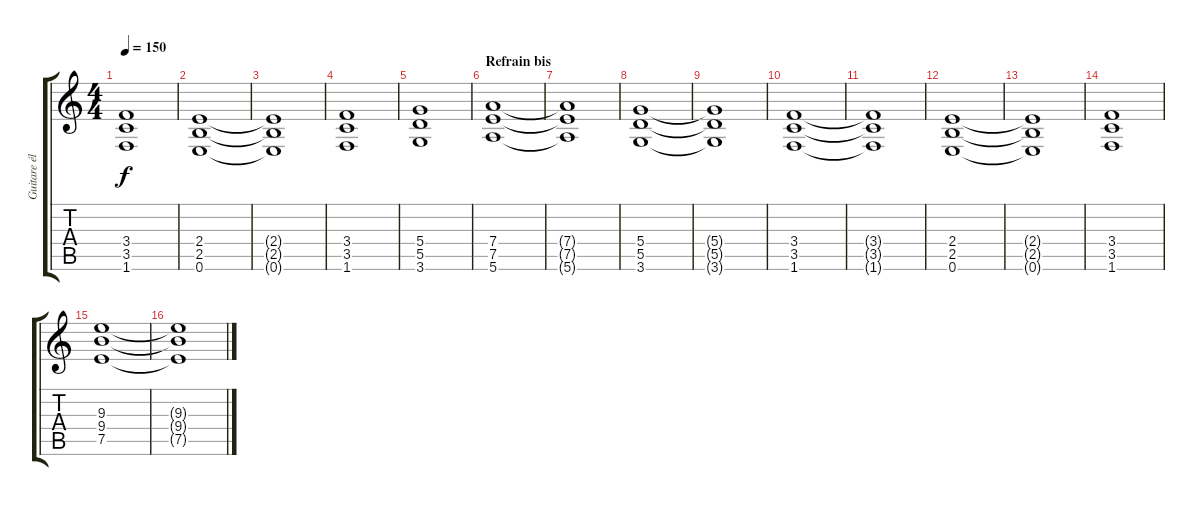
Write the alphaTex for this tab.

\track ("Guitare électrique" "Guitare él") {instrument distortionguitar}
\staff {score tabs}
\tuning (E4 B3 G3 D3 A2 E2) {hide}
\ts (4 4)
\tempo 150
\clef g2
\ks c
(3.4{t} 3.5{t} 1.6{t}).1{dy f} |
(2.4 2.5 0.6).1 |
(2.4{t} 2.5{t} 0.6{t}).1 |
(3.4 3.5 1.6).1 |
(5.4 5.5 3.6).1 |
\section ("" "Refrain bis")
(7.4 7.5 5.6).1 |
(7.4{t} 7.5{t} 5.6{t}).1 |
(5.4 5.5 3.6).1 |
(5.4{t} 5.5{t} 3.6{t}).1 |
(3.4 3.5 1.6).1 |
(3.4{t} 3.5{t} 1.6{t}).1 |
(2.4 2.5 0.6).1 |
(2.4{t} 2.5{t} 0.6{t}).1 |
(3.4 3.5 1.6).1 |
(9.3 9.4 7.5).1 |
(9.3{t} 9.4{t} 7.5{t}).1
